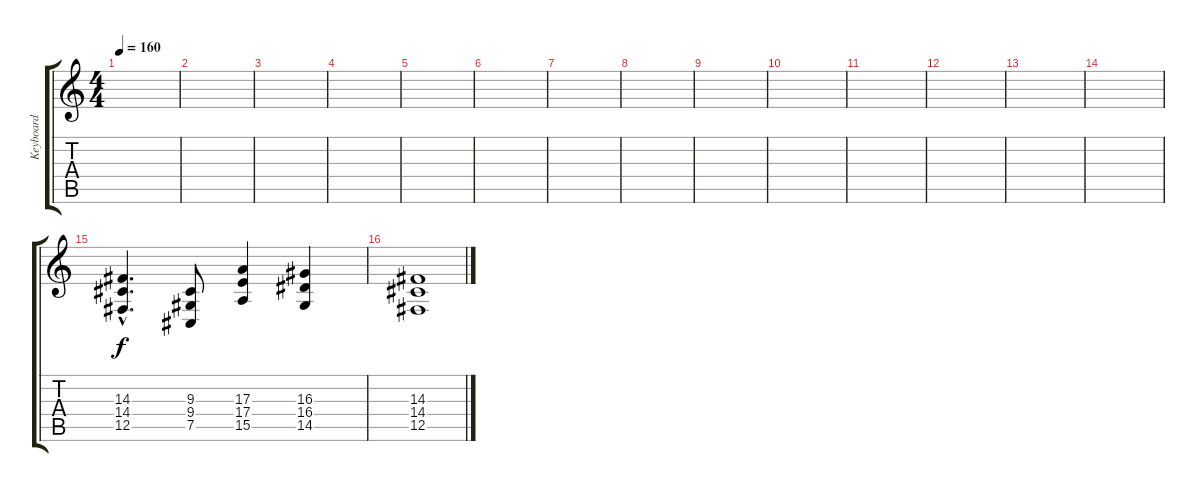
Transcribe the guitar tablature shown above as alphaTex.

\track ("Keyboard" "Keyboard") {instrument acousticgrandpiano}
\staff {score tabs}
\tuning (Db4 Ab3 E3 B2 Gb2 Db2) {hide}
\ts (4 4)
\tempo 160
\clef g2
\ks c
|
|
|
|
|
|
|
|
|
|
|
|
|
|
(14.3{hac} 14.4{hac} 12.5{hac}).4{d instrument orchestrahit} (9.3 9.4 7.5).8 (17.3 17.4 15.5).4 (16.3 16.4 14.5).4 |
(14.3 14.4 12.5).1
